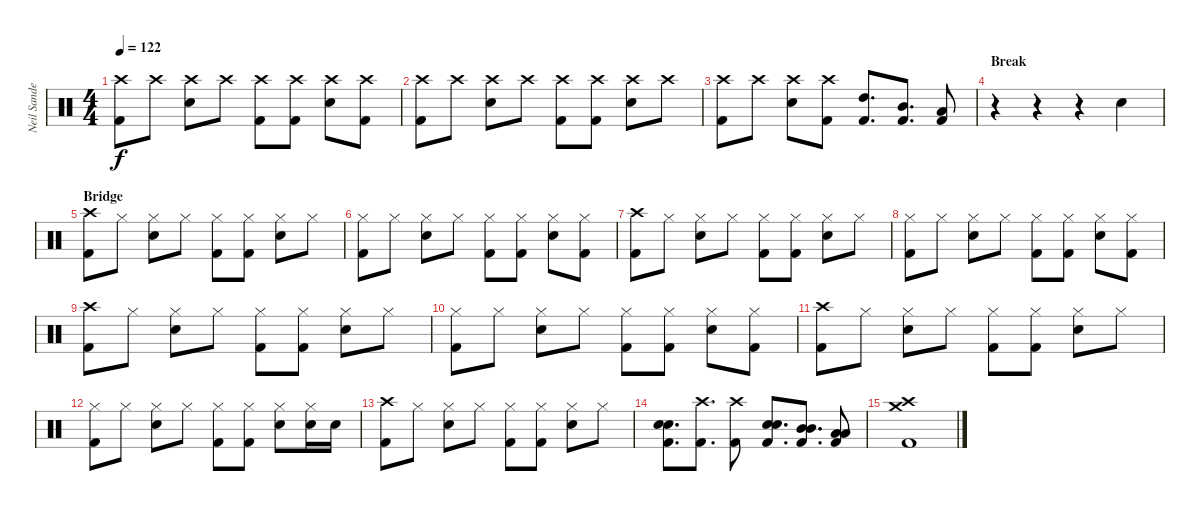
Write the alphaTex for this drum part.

\track ("Neil Sanderson" "Neil Sande") {instrument percussion}
\staff {score}
\articulation defaults
\ts (4 4)
\tempo 122
\clef neutral
\ks c
("Crash high (hit)" "Kick (hit) 2").8{dy f} "Crash high (hit)".8 ("Crash high (hit)" "Electric Snare (hit)").8 "Crash high (hit)".8 ("Crash high (hit)" "Kick (hit) 2").8 ("Crash high (hit)" "Kick (hit) 2").8 ("Crash high (hit)" "Electric Snare (hit)").8 ("Crash high (hit)" "Kick (hit) 2").8 |
("Crash high (hit)" "Kick (hit) 2").8 "Crash high (hit)".8 ("Crash high (hit)" "Electric Snare (hit)").8 "Crash high (hit)".8 ("Crash high (hit)" "Kick (hit) 2").8 ("Crash high (hit)" "Kick (hit) 2").8 ("Crash high (hit)" "Electric Snare (hit)").8 "Crash high (hit)".8 |
("Crash high (hit)" "Kick (hit) 2").8 "Crash high (hit)".8 ("Crash high (hit)" "Electric Snare (hit)").8 ("Crash high (hit)" "Kick (hit) 2").8 ("High Tom (hit)" "Kick (hit) 2").8{d} ("Mid Tom (hit)" "Kick (hit) 2").8{d} ("Low Tom (hit)" "Kick (hit) 2").8 |
\section ("" "Break")
r.4 r.4 r.4 "Electric Snare (hit)".4 |
\section ("" "Bridge")
("Crash high (hit)" "Kick (hit) 2").8 "Hi-Hat (closed)".8 ("Hi-Hat (closed)" "Electric Snare (hit)").8 "Hi-Hat (closed)".8 ("Hi-Hat (closed)" "Kick (hit) 2").8 ("Hi-Hat (closed)" "Kick (hit) 2").8 ("Hi-Hat (closed)" "Electric Snare (hit)").8 "Hi-Hat (closed)".8 |
("Hi-Hat (closed)" "Kick (hit) 2").8 "Hi-Hat (closed)".8 ("Hi-Hat (closed)" "Electric Snare (hit)").8 "Hi-Hat (closed)".8 ("Hi-Hat (closed)" "Kick (hit) 2").8 ("Hi-Hat (closed)" "Kick (hit) 2").8 ("Hi-Hat (closed)" "Electric Snare (hit)").8 ("Hi-Hat (closed)" "Kick (hit) 2").8 |
("Crash high (hit)" "Kick (hit) 2").8 "Hi-Hat (closed)".8 ("Hi-Hat (closed)" "Electric Snare (hit)").8 "Hi-Hat (closed)".8 ("Hi-Hat (closed)" "Kick (hit) 2").8 ("Hi-Hat (closed)" "Kick (hit) 2").8 ("Hi-Hat (closed)" "Electric Snare (hit)").8 "Hi-Hat (closed)".8 |
("Hi-Hat (closed)" "Kick (hit) 2").8 "Hi-Hat (closed)".8 ("Hi-Hat (closed)" "Electric Snare (hit)").8 "Hi-Hat (closed)".8 ("Hi-Hat (closed)" "Kick (hit) 2").8 ("Hi-Hat (closed)" "Kick (hit) 2").8 ("Hi-Hat (closed)" "Electric Snare (hit)").8 ("Hi-Hat (closed)" "Kick (hit) 2").8 |
("Crash high (hit)" "Kick (hit) 2").8 "Hi-Hat (closed)".8 ("Hi-Hat (closed)" "Electric Snare (hit)").8 "Hi-Hat (closed)".8 ("Hi-Hat (closed)" "Kick (hit) 2").8 ("Hi-Hat (closed)" "Kick (hit) 2").8 ("Hi-Hat (closed)" "Electric Snare (hit)").8 "Hi-Hat (closed)".8 |
("Hi-Hat (closed)" "Kick (hit) 2").8 "Hi-Hat (closed)".8 ("Hi-Hat (closed)" "Electric Snare (hit)").8 "Hi-Hat (closed)".8 ("Hi-Hat (closed)" "Kick (hit) 2").8 ("Hi-Hat (closed)" "Kick (hit) 2").8 ("Hi-Hat (closed)" "Electric Snare (hit)").8 ("Hi-Hat (closed)" "Kick (hit) 2").8 |
("Crash high (hit)" "Kick (hit) 2").8 "Hi-Hat (closed)".8 ("Hi-Hat (closed)" "Electric Snare (hit)").8 "Hi-Hat (closed)".8 ("Hi-Hat (closed)" "Kick (hit) 2").8 ("Hi-Hat (closed)" "Kick (hit) 2").8 ("Hi-Hat (closed)" "Electric Snare (hit)").8 "Hi-Hat (closed)".8 |
("Hi-Hat (closed)" "Kick (hit) 2").8 "Hi-Hat (closed)".8 ("Hi-Hat (closed)" "Electric Snare (hit)").8 "Hi-Hat (closed)".8 ("Hi-Hat (closed)" "Kick (hit) 2").8 ("Hi-Hat (closed)" "Kick (hit) 2").8 ("Hi-Hat (closed)" "Electric Snare (hit)").8 ("Hi-Hat (closed)" "Electric Snare (hit)").16 "Electric Snare (hit)".16 |
("Crash high (hit)" "Kick (hit) 2").8 "Hi-Hat (closed)".8 ("Hi-Hat (closed)" "Electric Snare (hit)").8 "Hi-Hat (closed)".8 ("Hi-Hat (closed)" "Kick (hit) 2").8 ("Hi-Hat (closed)" "Kick (hit) 2").8 ("Hi-Hat (closed)" "Electric Snare (hit)").8 "Hi-Hat (closed)".8 |
("Electric Snare (hit)" "Electric Snare (hit)" "Kick (hit) 2").8{d} ("Crash high (hit)" "Kick (hit) 2").8{d} ("Crash high (hit)" "Kick (hit) 2").8 ("Electric Snare (hit)" "Electric Snare (hit)" "Kick (hit) 2").8{d} ("Mid Tom (hit)" "Mid Tom (hit)" "Kick (hit) 2").8{d} ("Low Tom (hit)" "Low Tom (hit)" "Kick (hit) 2").8 |
("Crash high (hit)" "Crash medium (hit)" "Kick (hit) 2").1
